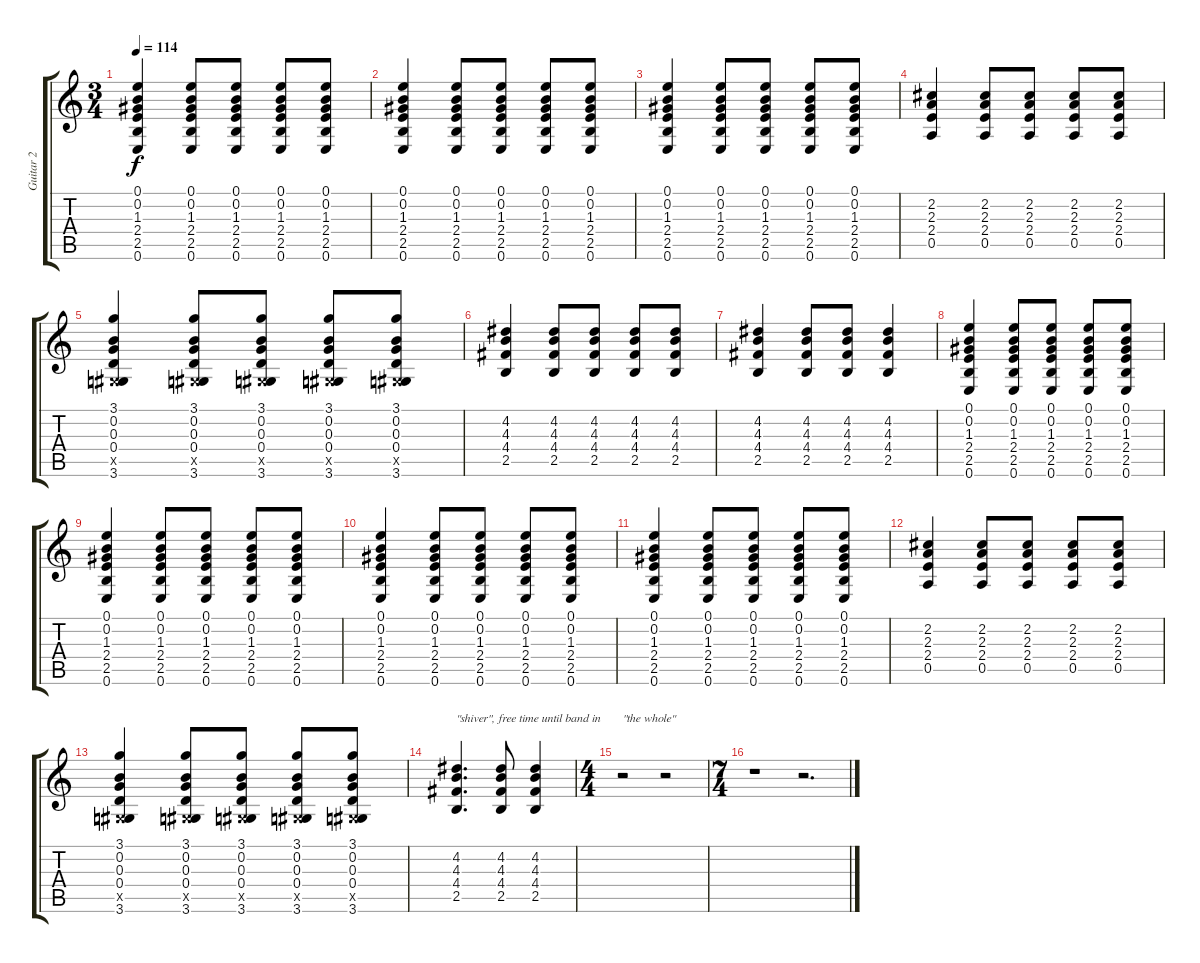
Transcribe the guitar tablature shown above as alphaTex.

\track ("Guitar 2" "Guitar 2") {instrument acousticguitarsteel}
\staff {score tabs}
\tuning (E4 B3 G3 D3 A2 E2) {hide}
\ts (3 4)
\tempo 114
\clef g2
\ks c
(0.1 0.2 1.3 2.4 2.5 0.6).4{dy f} (0.1 0.2 1.3 2.4 2.5 0.6).8 (0.1 0.2 1.3 2.4 2.5 0.6).8 (0.1 0.2 1.3 2.4 2.5 0.6).8 (0.1 0.2 1.3 2.4 2.5 0.6).8 |
(0.1 0.2 1.3 2.4 2.5 0.6).4 (0.1 0.2 1.3 2.4 2.5 0.6).8 (0.1 0.2 1.3 2.4 2.5 0.6).8 (0.1 0.2 1.3 2.4 2.5 0.6).8 (0.1 0.2 1.3 2.4 2.5 0.6).8 |
(0.1 0.2 1.3 2.4 2.5 0.6).4 (0.1 0.2 1.3 2.4 2.5 0.6).8 (0.1 0.2 1.3 2.4 2.5 0.6).8 (0.1 0.2 1.3 2.4 2.5 0.6).8 (0.1 0.2 1.3 2.4 2.5 0.6).8 |
(2.2 2.3 2.4 0.5).4 (2.2 2.3 2.4 0.5).8 (2.2 2.3 2.4 0.5).8 (2.2 2.3 2.4 0.5).8 (2.2 2.3 2.4 0.5).8 |
(3.1 0.2 0.3 0.4 -1.5{x} 3.6).4 (3.1 0.2 0.3 0.4 -1.5{x} 3.6).8 (3.1 0.2 0.3 0.4 -1.5{x} 3.6).8 (3.1 0.2 0.3 0.4 -1.5{x} 3.6).8 (3.1 0.2 0.3 0.4 -1.5{x} 3.6).8 |
(4.2 4.3 4.4 2.5).4 (4.2 4.3 4.4 2.5).8 (4.2 4.3 4.4 2.5).8 (4.2 4.3 4.4 2.5).8 (4.2 4.3 4.4 2.5).8 |
(4.2 4.3 4.4 2.5).4 (4.2 4.3 4.4 2.5).8 (4.2 4.3 4.4 2.5).8 (4.2 4.3 4.4 2.5).4 |
(0.1 0.2 1.3 2.4 2.5 0.6).4 (0.1 0.2 1.3 2.4 2.5 0.6).8 (0.1 0.2 1.3 2.4 2.5 0.6).8 (0.1 0.2 1.3 2.4 2.5 0.6).8 (0.1 0.2 1.3 2.4 2.5 0.6).8 |
(0.1 0.2 1.3 2.4 2.5 0.6).4 (0.1 0.2 1.3 2.4 2.5 0.6).8 (0.1 0.2 1.3 2.4 2.5 0.6).8 (0.1 0.2 1.3 2.4 2.5 0.6).8 (0.1 0.2 1.3 2.4 2.5 0.6).8 |
(0.1 0.2 1.3 2.4 2.5 0.6).4 (0.1 0.2 1.3 2.4 2.5 0.6).8 (0.1 0.2 1.3 2.4 2.5 0.6).8 (0.1 0.2 1.3 2.4 2.5 0.6).8 (0.1 0.2 1.3 2.4 2.5 0.6).8 |
(0.1 0.2 1.3 2.4 2.5 0.6).4 (0.1 0.2 1.3 2.4 2.5 0.6).8 (0.1 0.2 1.3 2.4 2.5 0.6).8 (0.1 0.2 1.3 2.4 2.5 0.6).8 (0.1 0.2 1.3 2.4 2.5 0.6).8 |
(2.2 2.3 2.4 0.5).4 (2.2 2.3 2.4 0.5).8 (2.2 2.3 2.4 0.5).8 (2.2 2.3 2.4 0.5).8 (2.2 2.3 2.4 0.5).8 |
(3.1 0.2 0.3 0.4 -1.5{x} 3.6).4 (3.1 0.2 0.3 0.4 -1.5{x} 3.6).8 (3.1 0.2 0.3 0.4 -1.5{x} 3.6).8 (3.1 0.2 0.3 0.4 -1.5{x} 3.6).8 (3.1 0.2 0.3 0.4 -1.5{x} 3.6).8 |
(4.2 4.3 4.4 2.5).4{d txt "\"shiver\", free time until band in"} (4.2 4.3 4.4 2.5).8 (4.2 4.3 4.4 2.5).4 |
\ts (4 4)
r.2{txt "\"the whole\""} r.2 |
\ts (7 4)
r.1 r.2{d}
